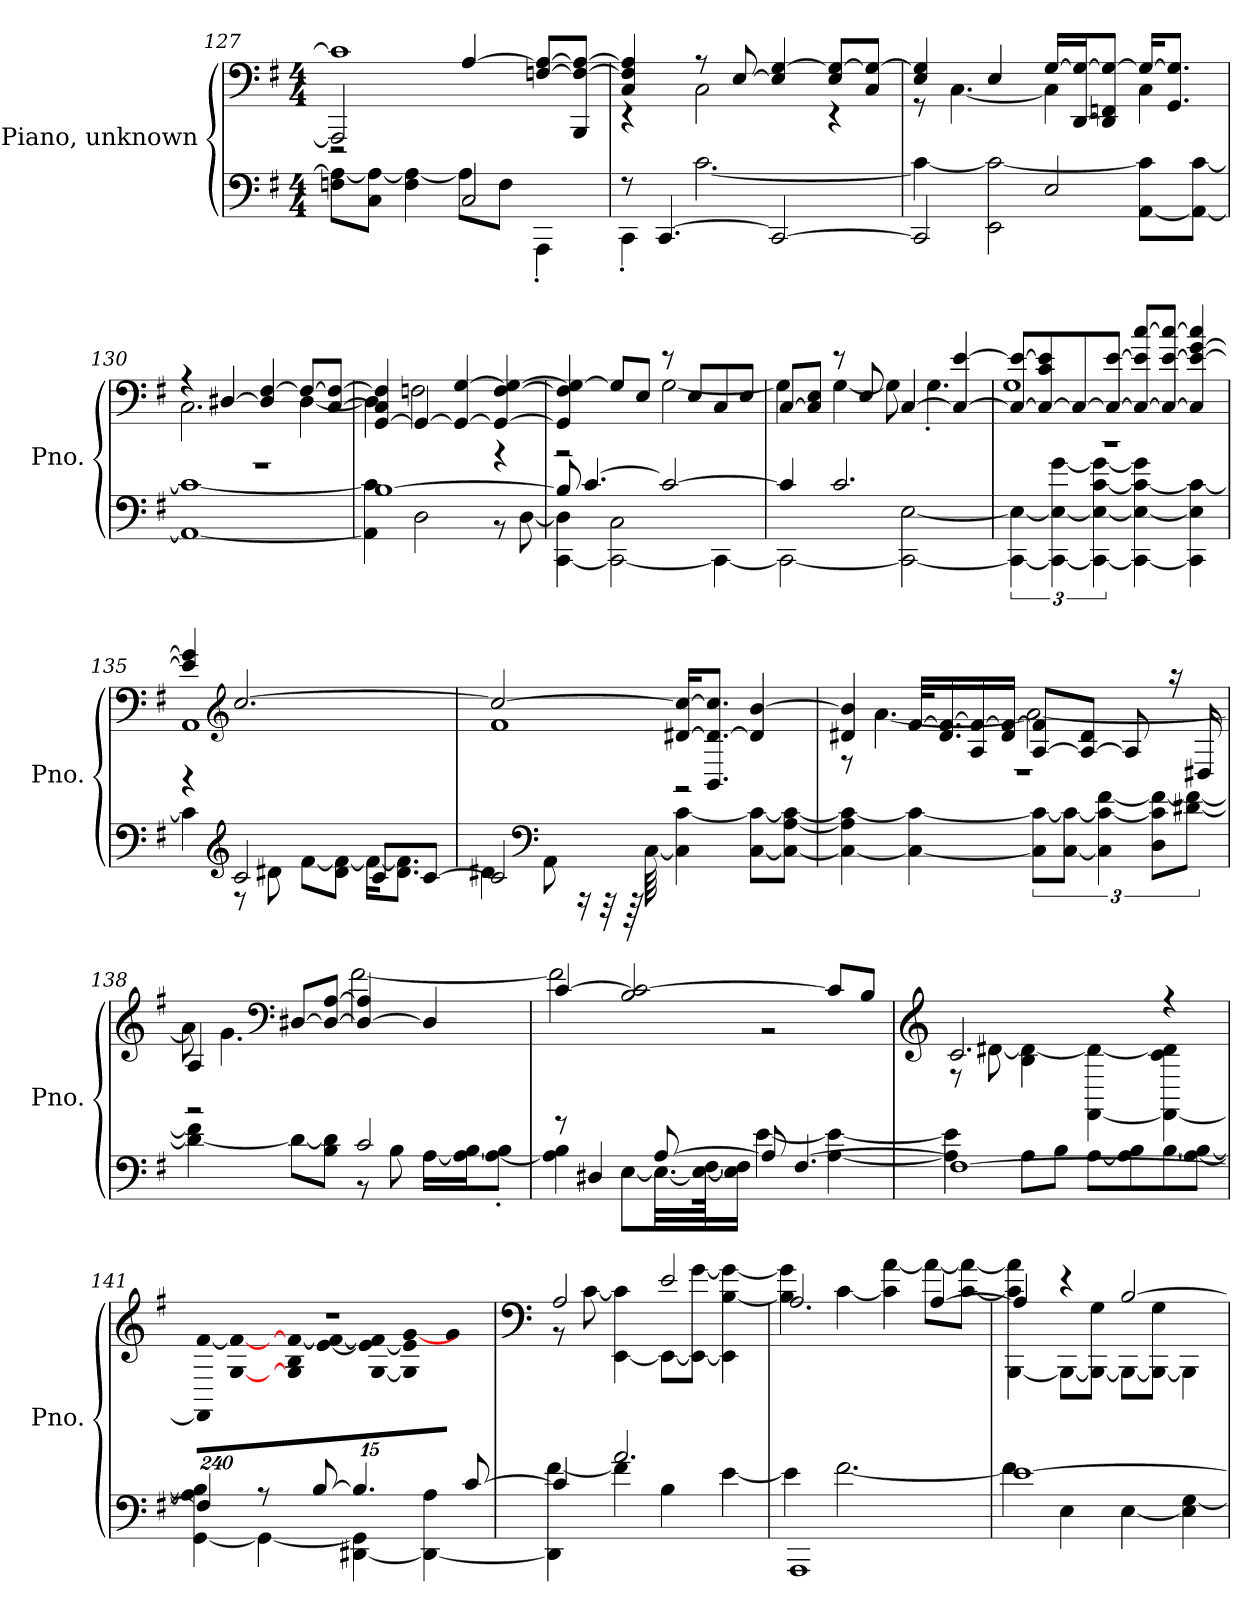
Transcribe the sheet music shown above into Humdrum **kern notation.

**kern	**kern
*part1	*part1
*staff2	*staff1
*I"Piano, unknown	*
*I'Pno.	*
*clefF4	*clefF4
*k[f#]	*k[f#]
*M4/4	*M4/4
=127	=127
*^	*^
2r	8Fn\ 8A\_L	2AAA/]	1c]
.	8C\ 8A\_J	.	.
.	4F\ 4A\_	.	.
2C/	8A\L]	[4A/	.
.	8F\J	.	.
.	4AAA'\	[8Fn/ 8A/_L	.
.	.	8BBB/ 8F/_ 8A/_J	.
=128	=128	=128	=128
8r	4CC'\	4C/ 4F/] 4A/]	4r
[4.CC/	.	.	.
.	[2.c\	8r	2C\
.	.	[8E/	.
2CC/_	.	4E/] [4G/	.
.	.	8E/ 8G/_L	4r
.	.	8C/ 8G/_J	.
=129	=129	=129	=129
2CC/]	4c\_	4E/ 4G/]	8r
.	.	.	[4.C\
.	2EE\ 2c\_	4E/	.
2E/	.	[16G/LL	4C\]
.	.	[16DD/ 16G/_J	.
.	.	8DD/] 8FFn/ 8G/_J	.
.	[8AA\ 8c\]L	16G/KL_	4C\
.	.	8.GG/ 8.G/]J	.
.	8AA\_ [8c\J	.	.
!!LO:LB:g=z	!!
=130	=130	=130	=130
1r	1AA_ 1c_	4r	2.C\
.	.	[4D#X/	.
.	.	4D#/] [4F#/	.
.	.	8F#/L_	[4D#\
.	.	[8C/ 8F#/_J	.
=131	=131	=131	=131
[1B	4AA\] 4c\]	[4GG/ 4C/] 4F#/]	4D#\]
.	2D\	4GG/_	2Fn\
.	.	4GG/_ [4G/	.
.	8r	4GG/_ [4F/ 4G/_	4r
.	[8D\	.	.
=132	=132	=132	=132
8B/]	[4CC\ 4D\]	4GG/] 4F/] 4G/_	2r
[4.c/	.	.	.
.	2CC\_ 2C\	8G/L]	.
.	.	8E/J	.
2c/_	.	8r	[2G\
.	.	8E/L	.
.	4CC\_	8C/	.
.	.	8E/J	.
=133	=133	=133	=133
4c/]	2CC\_	[8C/L	4G\]
.	.	8C/] 8E/J	.
2.c/	.	8r	[4G\
.	.	8E/	.
.	2CC\_ [2E\	[4C/	8G\]
.	.	.	4.G'\
.	.	4C/_ [4e/	.
!!LO:LB:g=z	!!
=134	=134	=134	=134
1r	6CC\_ 6E\_	8C/_ 8e/_L	1G
.	.	8C/_ 8c/ 8e/]	.
.	6CC\_ 6E\_ [6g\	.	.
.	.	8C/_	.
.	6CC\_ 6E\_ [6c\ 6g\_	.	.
.	.	8C/_ [8e/J	.
.	4CC\_ 4E\_ 4c\_ 4g\]	8C/_ 8e/] [8cc/L	.
.	.	8C/_ [8e/ 8cc/_J	.
.	4CC\] 4E\] 4c\_	4C/] 4e/_ [4g/ 4cc/]	.
=135	=135	=135	=135
4r	4c\]	4e/] 4g/]	1AA
*clefG2	*	*clefG2	*
2c/	8r	[2.cc/	.
.	8d#X\	.	.
.	[8f#\L	.	.
.	8d#\ 8f#\_J	.	.
8c/L	16f#\KL_	.	.
.	8.d#\ 8.f#\]J	.	.
[8c/J	.	.	.
=136	=136	=136	=136
2c/]	4d#X\	2cc/_	1f#
*clefF4	*	*	*
.	8AA\	.	.
.	16r	.	.
.	32r	.	.
.	64r	.	.
.	[64C\	.	.
2r	4C\] [4c\	[16d#X/ 16cc/_KL	.
.	.	8.BB/ 8.d#/_ 8.cc/]J	.
.	[8C\ 8c\_L	4d#/] [4b/	.
.	8C\_ [8A\ 8c\_J	.	.
!!LO:PB:g=z	!!
=137	=137	=137	=137
1r	4C\_ 4A\] 4c\_	4d#X/ 4b/]	8r
.	.	.	[4.a\
.	4C\_ 4c\_	[32f#/KLL	.
.	.	16.d#/ 16.f#/_	.
.	.	16A/ 16f#/_	.
.	.	16d#/ 16f#/_JJ	.
.	12C\] 12c\_L	[8A/ 8f#/]L	2a\_
.	[12C\ 12c\_J	.	.
.	.	8A/_ 8d#/J	.
.	6C\] 6c\_ [6f#\	.	.
.	.	8A/]	.
.	12D\ 12c\] 12f#\_L	.	.
.	.	16r	.
.	[12d#X\ 12f#\_J	.	.
.	.	16D#X/	.
=138	=138	=138	=138
2r	4d#\_ 4f#\]	4A/	8a\]
.	.	.	4.g\
*	*	*clefF4	*
.	8d#\L_	[8D#X/L	.
.	8B\ 8d#\]J	8D#/_ [8A/J	.
2c/	8r	4D#/_ 4A/]	[2f#\
.	8B\	.	.
.	[16A\LL	4D#/]	.
.	16A\] [16B\J	.	.
.	[8A\' 8B\]'J	.	.
!!LO:LB:g=z	!!
=139	=139	=139	=139
8r	4A\] 4B\	[4c/	2f#\]
4D#X/	.	.	.
.	[8E\L	2B/ 2c/_	.
[8A/	32.E\LL_	.	.
.	64E\_ [64F#\JK	.	.
.	16E\] 16F#\]JJ	.	.
8A/]	[4e\	.	2r
[4.F#/	.	.	.
.	[4A\ 4e\_	8c/L]	.
.	.	8B/J	.
=140	=140	=140	=140
*	*	*clefG2	*
1F#_	4A\] 4e\]	2.c/	8r
.	.	.	[8d#X\
.	8A\L	.	4B\ 4d#\_
.	8B\J	.	.
.	[8A\L	.	[4FF#\ 4d#\_
.	8A\] 8B\	.	.
.	[8B\	4r	4FF#\_ 4c\ 4d#\]
.	[8A\ 8B\_J	.	.
=141	=141	=141	=141
*	*	*	*Xbrackettup
!	!	!	!LO:N:vis=8
4F#/]	[4GG\ 4A\] 4B\]	1r	960%137FF#\] [960%137f#\L
!	!	!	!LO:N:vis=8
.	.	.	[960%137G\ 960%137f#\_
8r	4GG\_	.	.
.	.	.	1920ryy
!	!	!	!LO:N:vis=8
.	.	.	960%137G\] 960%137B\ 960%137f#\_
[8B/	.	.	.
!	!	!	!LO:N:vis=8
.	.	.	[960%137e\ 960%137f#\_
4.B/]	[4DD#X\ 4GG\]	.	.
!	!	!	!LO:N:vis=8
.	.	.	[960%137G\ 960%137e\_ 960%137f#\]
!	!	!	!LO:N:vis=8
.	.	.	960%137G\] 960%137e\] [960%137g\
.	4DD#\_ 4A\	.	.
.	.	.	1920ryy
!	!	!	!LO:N:vis=8
.	.	.	960%137g\J]
[8c/	.	.	.
!!LO:LB:g=z	!!
=142	=142	=142	=142
*	*	*clefF4	*
4c/]	4DD#\] [4f#\	2A/	8r
.	.	.	[8c\
2.a/	4f#\]	.	[4EE\ 4c\]
.	4B\	2e/	8EE\L_
.	.	.	8EE\_ [8g\J
.	[4e\	.	4EE\] [4B\ 4g\_
=143	=143	=143	=143
1AAA	4e\]	2.A/	4B\] 4g\]
.	[2.f#\	.	[4c\
.	.	.	4c\] [4a\
.	.	[4A/	8a\L_
.	.	.	[8c\ 8a\_J
=144	=144	=144	=144
[1e	4f#\]	4A/]	[4BBB\ 4c\] 4a\]
.	4E\	4r	8BBB\L_
.	.	.	8BBB\_ 8G\J
.	[4E\	[2B/	8BBB\L_
.	.	.	8BBB\_ 8G\J
.	4E\] [4G\	.	4BBB\]
*v	*v	*	*
*	*v	*v
=	=
*-	*-
